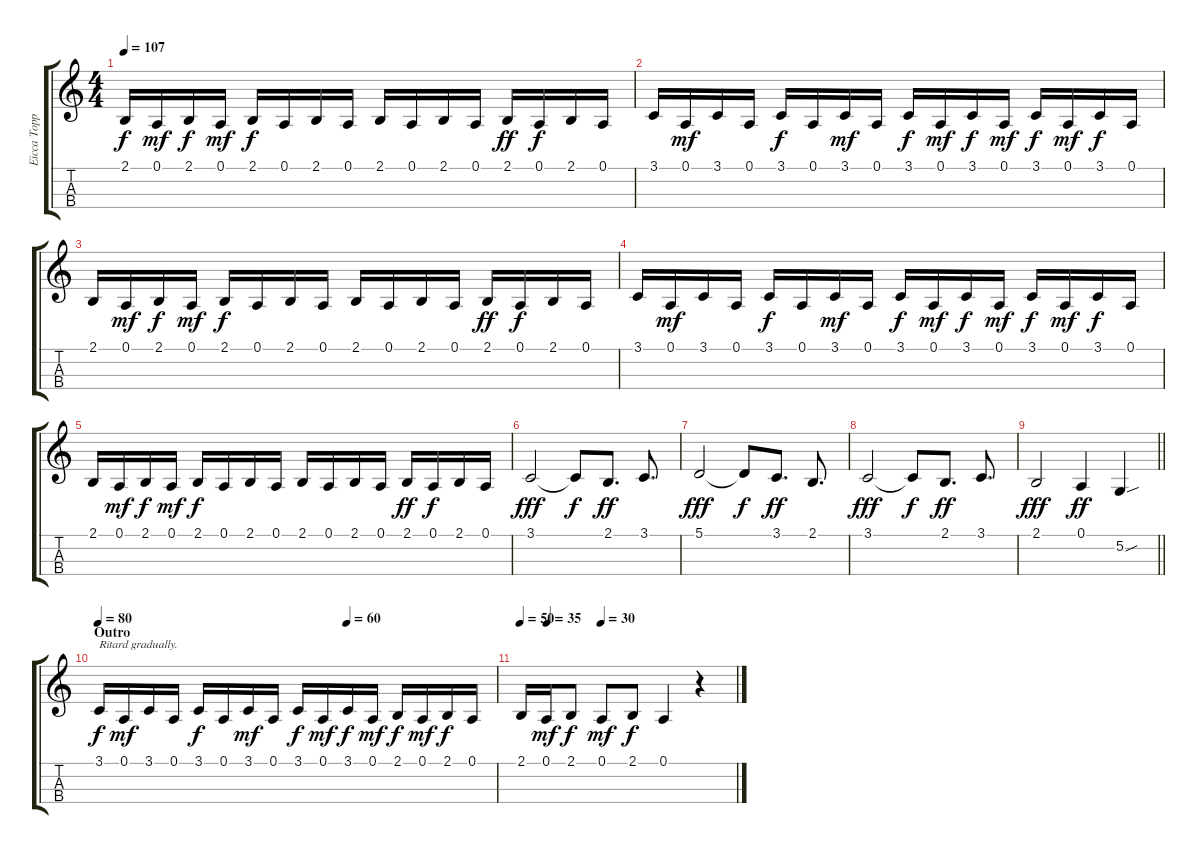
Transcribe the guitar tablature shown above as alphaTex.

\track ("Eicca Toppinen" "Eicca Topp") {instrument cello}
\staff {score tabs}
\tuning (A3 D3 G2 C2) {hide}
\ts (4 4)
\tempo 107
\clef g2
\ks c
2.1.16{dy f} 0.1.16{dy mf} 2.1.16{dy f} 0.1.16{dy mf} 2.1.16{dy f} 0.1.16 2.1.16 0.1.16 2.1.16 0.1.16 2.1.16 0.1.16 2.1.16{dy ff} 0.1.16{dy f} 2.1.16 0.1.16 |
3.1.16 0.1.16{dy mf} 3.1.16 0.1.16 3.1.16{dy f} 0.1.16 3.1.16{dy mf} 0.1.16 3.1.16{dy f} 0.1.16{dy mf} 3.1.16{dy f} 0.1.16{dy mf} 3.1.16{dy f} 0.1.16{dy mf} 3.1.16{dy f} 0.1.16 |
2.1.16 0.1.16{dy mf} 2.1.16{dy f} 0.1.16{dy mf} 2.1.16{dy f} 0.1.16 2.1.16 0.1.16 2.1.16 0.1.16 2.1.16 0.1.16 2.1.16{dy ff} 0.1.16{dy f} 2.1.16 0.1.16 |
3.1.16 0.1.16{dy mf} 3.1.16 0.1.16 3.1.16{dy f} 0.1.16 3.1.16{dy mf} 0.1.16 3.1.16{dy f} 0.1.16{dy mf} 3.1.16{dy f} 0.1.16{dy mf} 3.1.16{dy f} 0.1.16{dy mf} 3.1.16{dy f} 0.1.16 |
2.1.16 0.1.16{dy mf} 2.1.16{dy f} 0.1.16{dy mf} 2.1.16{dy f} 0.1.16 2.1.16 0.1.16 2.1.16 0.1.16 2.1.16 0.1.16 2.1.16{dy ff} 0.1.16{dy f} 2.1.16 0.1.16 |
3.1.2{dy fff} 3.1{t}.8{dy f} 2.1.8{d dy ff} 3.1.8{d} |
5.1.2{dy fff} 5.1{t}.8{dy f} 3.1.8{d dy ff} 2.1.8{d} |
3.1.2{dy fff} 3.1{t}.8{dy f} 2.1.8{d dy ff} 3.1.8{d} |
\barLineRight lightlight
2.1.2{dy fff} 0.1.4{dy ff} 5.2{sou}.4 |
\section ("" "Outro")
\tempo 80
\tempo (60 0.625)
3.1.16{txt "Ritard gradually." dy f} 0.1.16{dy mf} 3.1.16 0.1.16 3.1.16{dy f} 0.1.16 3.1.16{dy mf} 0.1.16 3.1.16{dy f} 0.1.16{dy mf} 3.1.16{dy f} 0.1.16{dy mf} 2.1.16{dy f} 0.1.16{dy mf} 2.1.16{dy f} 0.1.16 |
\tempo 50
\tempo (35 0.125)
\tempo (30 0.375)
2.1.16 0.1.16{dy mf} 2.1.8{dy f} 0.1.8{dy mf} 2.1.8{dy f} 0.1.4 r.4
